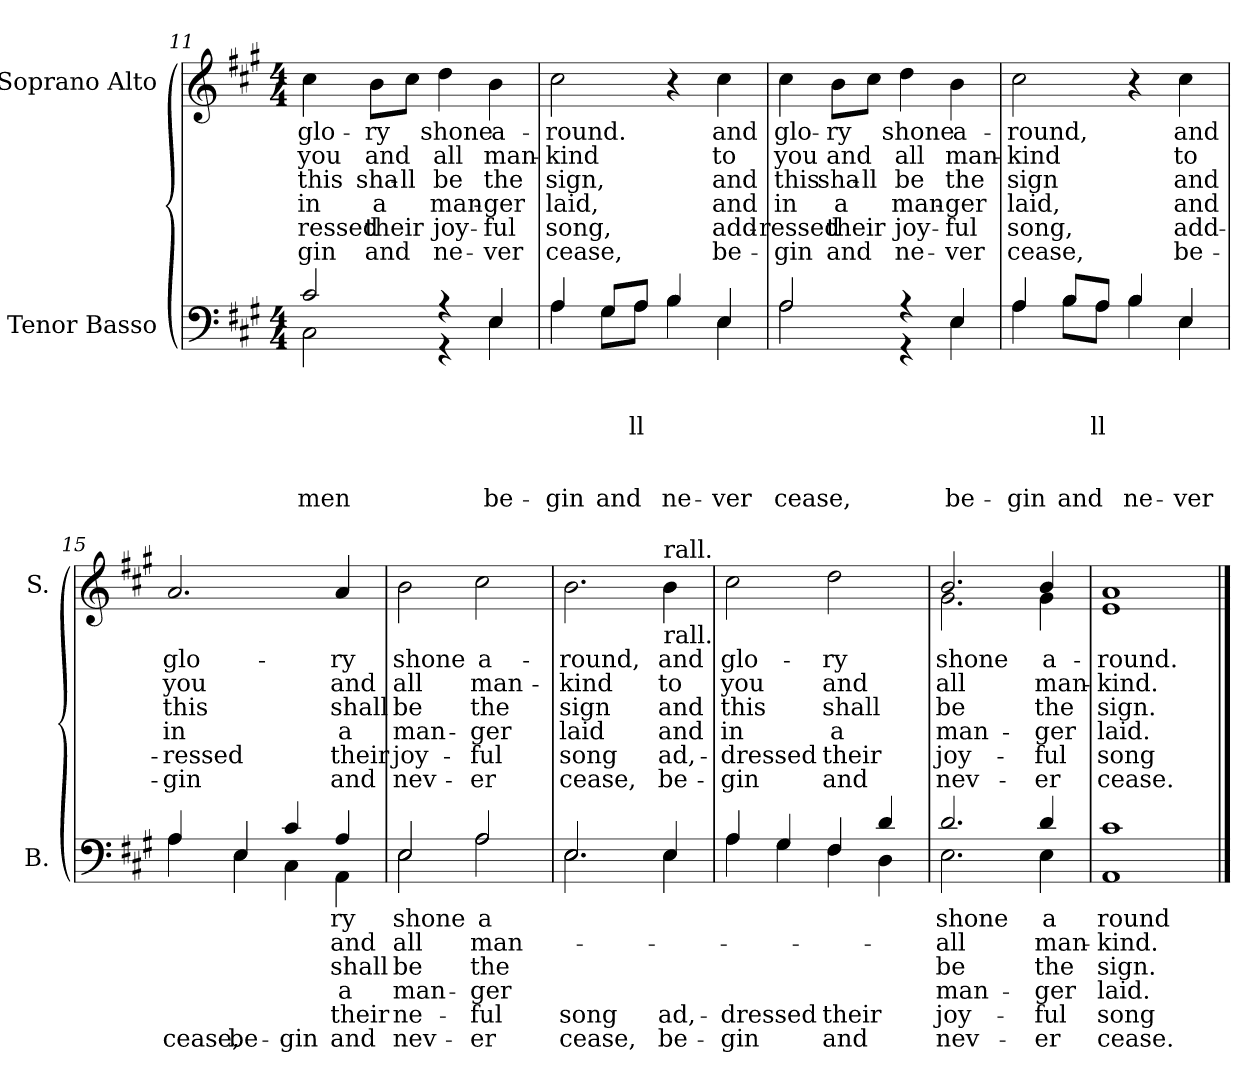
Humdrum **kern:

**kern	**text	**text	**text	**text	**text	**text	**kern	**text	**text	**text	**text	**text	**text
*part2	*part2	*part2	*part2	*part2	*part2	*part2	*part1	*part1	*part1	*part1	*part1	*part1	*part1
*staff2	*staff2	*staff2	*staff2	*staff2	*staff2	*staff2	*staff1	*staff1	*staff1	*staff1	*staff1	*staff1	*staff1
*I"Tenor Basso	*	*	*	*	*	*	*I"Soprano Alto	*	*	*	*	*	*
*I'B.	*	*	*	*	*	*	*I'S.	*	*	*	*	*	*
*clefF4	*	*	*	*	*	*	*clefG2	*	*	*	*	*	*
*k[f#c#g#]	*	*	*	*	*	*	*k[f#c#g#]	*	*	*	*	*	*
*A:	*	*	*	*	*	*	*A:	*	*	*	*	*	*
*M4/4	*	*	*	*	*	*	*M4/4	*	*	*	*	*	*
=11	=11	=11	=11	=11	=11	=11	=11	=11	=11	=11	=11	=11	=11
!	!LO:LY:b	!LO:LY:b	!LO:LY:b	!LO:LY:b	!LO:LY:b	!	!	!	!	!	!	!	!
*^	*	*	*	*	*	*	*	*	*	*	*	*	*
!	!	!	!	!	!	!	!LO:LY:b	!	!LO:LY:b	!LO:LY:b	!LO:LY:b	!LO:LY:b	!LO:LY:b	!LO:LY:b
2c#/	2C#\	.	.	.	.	.	men	4cc#\	glo-	you	this	in	-ressed	-gin
!	!	!	!	!	!	!	!	!	!LO:LY:b	!LO:LY:b	!LO:LY:b	!LO:LY:b	!LO:LY:b	!LO:LY:b
.	.	.	.	.	.	.	.	8b\L	-ry	and	sha-	a	their	and
!	!	!	!	!	!	!	!	!	!	!	!LO:LY:b	!	!	!
.	.	.	.	.	.	.	.	8cc#\J	.	.	-ll	.	.	.
!	!	!	!	!	!	!	!	!	!LO:LY:b	!LO:LY:b	!LO:LY:b	!LO:LY:b	!LO:LY:b	!LO:LY:b
4r	4r	.	.	.	.	.	.	4dd\	shone	all	be	man-	joy-	ne-
!	!	!LO:LY:b	!LO:LY:b	!LO:LY:b	!LO:LY:b	!LO:LY:b	!	!	!	!	!	!	!	!
!	!	!	!	!	!	!	!LO:LY:b	!	!LO:LY:b	!LO:LY:b	!LO:LY:b	!LO:LY:b	!LO:LY:b	!LO:LY:b
4E/	4E\	.	.	.	.	.	be-	4b\	a-	man-	the	-ger	-ful	-ver
!!LO:PB:g=z
=12	=12	=12	=12	=12	=12	=12	=12	=12	=12	=12	=12	=12	=12	=12
!	!	!LO:LY:b	!LO:LY:b	!LO:LY:b	!LO:LY:b	!LO:LY:b	!	!	!	!	!	!	!	!
!	!	!	!	!	!	!	!LO:LY:b	!	!LO:LY:b	!LO:LY:b	!LO:LY:b	!LO:LY:b	!LO:LY:b	!LO:LY:b
4A/	4A\	.	.	.	.	.	-gin	2cc#\	-round.	-kind	sign,	laid,	song,	cease,
!	!	!LO:LY:b	!LO:LY:b	!LO:LY:b	!LO:LY:b	!LO:LY:b	!	!	!	!	!	!	!	!
!	!	!	!	!	!	!	!LO:LY:b	!	!	!	!	!	!	!
8G#/L	8G#\L	.	.	.	.	.	and	.	.	.	.	.	.	.
!	!	!	!	!LO:LY:b	!	!	!	!	!	!	!	!	!	!
8A/J	8A\J	.	.	-ll	.	.	.	.	.	.	.	.	.	.
!	!	!LO:LY:b	!LO:LY:b	!LO:LY:b	!LO:LY:b	!LO:LY:b	!	!	!	!	!	!	!	!
!	!	!	!	!	!	!	!LO:LY:b	!	!	!	!	!	!	!
4B/	4B\	.	.	.	.	.	ne-	4r	.	.	.	.	.	.
!	!	!LO:LY:b	!LO:LY:b	!LO:LY:b	!LO:LY:b	!LO:LY:b	!	!	!	!	!	!	!	!
!	!	!	!	!	!	!	!LO:LY:b	!	!LO:LY:b	!LO:LY:b	!LO:LY:b	!LO:LY:b	!LO:LY:b	!LO:LY:b
4E/	4E\	.	.	.	.	.	-ver	4cc#\	and	to	and	and	add-	be-
=13	=13	=13	=13	=13	=13	=13	=13	=13	=13	=13	=13	=13	=13	=13
!	!	!LO:LY:b	!LO:LY:b	!LO:LY:b	!LO:LY:b	!LO:LY:b	!	!	!	!	!	!	!	!
!	!	!	!	!	!	!	!LO:LY:b	!	!LO:LY:b	!LO:LY:b	!LO:LY:b	!LO:LY:b	!LO:LY:b	!LO:LY:b
2A/	2A\	.	.	.	.	.	cease,	4cc#\	glo-	you	this	in	-ressed	-gin
!	!	!	!	!	!	!	!	!	!LO:LY:b	!LO:LY:b	!LO:LY:b	!LO:LY:b	!LO:LY:b	!LO:LY:b
.	.	.	.	.	.	.	.	8b\L	-ry	and	sha-	a	their	and
!	!	!	!	!	!	!	!	!	!	!	!LO:LY:b	!	!	!
.	.	.	.	.	.	.	.	8cc#\J	.	.	-ll	.	.	.
!	!	!	!	!	!	!	!	!	!LO:LY:b	!LO:LY:b	!LO:LY:b	!LO:LY:b	!LO:LY:b	!LO:LY:b
4r	4r	.	.	.	.	.	.	4dd\	shone	all	be	man-	joy-	ne-
!	!	!LO:LY:b	!LO:LY:b	!LO:LY:b	!LO:LY:b	!LO:LY:b	!	!	!	!	!	!	!	!
!	!	!	!	!	!	!	!LO:LY:b	!	!LO:LY:b	!LO:LY:b	!LO:LY:b	!LO:LY:b	!LO:LY:b	!LO:LY:b
4E/	4E\	.	.	.	.	.	be-	4b\	a-	man-	the	-ger	-ful	-ver
=14	=14	=14	=14	=14	=14	=14	=14	=14	=14	=14	=14	=14	=14	=14
!	!	!LO:LY:b	!LO:LY:b	!LO:LY:b	!LO:LY:b	!LO:LY:b	!	!	!	!	!	!	!	!
!	!	!	!	!	!	!	!LO:LY:b	!	!LO:LY:b	!LO:LY:b	!LO:LY:b	!LO:LY:b	!LO:LY:b	!LO:LY:b
4A/	4A\	.	.	.	.	.	-gin	2cc#\	-round,	-kind	sign	laid,	song,	cease,
!	!	!LO:LY:b	!LO:LY:b	!LO:LY:b	!LO:LY:b	!LO:LY:b	!	!	!	!	!	!	!	!
!	!	!	!	!	!	!	!LO:LY:b	!	!	!	!	!	!	!
8B/L	8B\L	.	.	.	.	.	and	.	.	.	.	.	.	.
!	!	!	!	!LO:LY:b	!	!	!	!	!	!	!	!	!	!
8A/J	8A\J	.	.	-ll	.	.	.	.	.	.	.	.	.	.
!	!	!LO:LY:b	!LO:LY:b	!LO:LY:b	!LO:LY:b	!LO:LY:b	!	!	!	!	!	!	!	!
!	!	!	!	!	!	!	!LO:LY:b	!	!	!	!	!	!	!
4B/	4B\	.	.	.	.	.	ne-	4r	.	.	.	.	.	.
!	!	!LO:LY:b	!LO:LY:b	!LO:LY:b	!LO:LY:b	!LO:LY:b	!	!	!	!	!	!	!	!
!	!	!	!	!	!	!	!LO:LY:b	!	!LO:LY:b	!LO:LY:b	!LO:LY:b	!LO:LY:b	!LO:LY:b	!LO:LY:b
4E/	4E\	.	.	.	.	.	-ver	4cc#\	and	to	and	and	add-	be-
=15	=15	=15	=15	=15	=15	=15	=15	=15	=15	=15	=15	=15	=15	=15
!	!	!LO:LY:b	!LO:LY:b	!LO:LY:b	!LO:LY:b	!LO:LY:b	!	!	!	!	!	!	!	!
!	!	!	!	!	!	!	!LO:LY:b	!	!LO:LY:b	!LO:LY:b	!LO:LY:b	!LO:LY:b	!LO:LY:b	!LO:LY:b
4A/	4A\	.	.	.	.	.	cease,	2.a/	glo-	you	this	in	-ressed	-gin
!	!	!LO:LY:b	!LO:LY:b	!LO:LY:b	!LO:LY:b	!LO:LY:b	!	!	!	!	!	!	!	!
!	!	!	!	!	!	!	!LO:LY:b	!	!	!	!	!	!	!
4E/	4E\	.	.	.	.	.	be-	.	.	.	.	.	.	.
!	!	!LO:LY:b	!LO:LY:b	!LO:LY:b	!LO:LY:b	!LO:LY:b	!	!	!	!	!	!	!	!
!	!	!	!	!	!	!	!LO:LY:b	!	!	!	!	!	!	!
4c#/	4C#\	.	.	.	.	.	-gin	.	.	.	.	.	.	.
!	!	!LO:LY:b	!LO:LY:b	!LO:LY:b	!LO:LY:b	!LO:LY:b	!LO:LY:b	!	!LO:LY:b	!LO:LY:b	!LO:LY:b	!LO:LY:b	!LO:LY:b	!LO:LY:b
4A/	4AA\	ry	and	shall	a	their	and	4a/	-ry	and	shall	a	their	and
=16	=16	=16	=16	=16	=16	=16	=16	=16	=16	=16	=16	=16	=16	=16
!	!	!LO:LY:b	!LO:LY:b	!LO:LY:b	!LO:LY:b	!LO:LY:b	!LO:LY:b	!	!LO:LY:b	!LO:LY:b	!LO:LY:b	!LO:LY:b	!LO:LY:b	!LO:LY:b
2E/	2E\	shone	all	be	man-	ne-	nev-	2b\	shone	all	be	man-	joy-	nev-
!	!	!LO:LY:b	!LO:LY:b	!LO:LY:b	!LO:LY:b	!LO:LY:b	!LO:LY:b	!	!LO:LY:b	!LO:LY:b	!LO:LY:b	!LO:LY:b	!LO:LY:b	!LO:LY:b
2A/	2A\	a	man-	the	-ger	-ful	-er	2cc#\	a-	man-	the	-ger	-ful	-er
!!LO:LB:g=z
=17	=17	=17	=17	=17	=17	=17	=17	=17	=17	=17	=17	=17	=17	=17
!	!	!LO:LY:b	!LO:LY:b	!LO:LY:b	!LO:LY:b	!	!LO:LY:b	!	!	!	!	!	!	!
!	!	!	!	!	!	!LO:LY:b	!	!	!LO:LY:b	!LO:LY:b	!LO:LY:b	!LO:LY:b	!LO:LY:b	!LO:LY:b
2.E/	2.E\	.	.	.	.	-song	cease,	2.b\	-round,	-kind	sign	laid	-song	cease,
!	!	!	!	!	!	!	!	!LO:TX:a:t=rall.	!	!	!	!	!	!
!	!	!	!	!	!	!	!	!LO:TX:b:t=rall.	!	!	!	!	!	!
!	!	!LO:LY:b	!LO:LY:b	!LO:LY:b	!LO:LY:b	!	!LO:LY:b	!	!	!	!	!	!	!
!	!	!	!	!	!	!LO:LY:b	!	!	!LO:LY:b	!LO:LY:b	!LO:LY:b	!LO:LY:b	!LO:LY:b	!LO:LY:b
4E/	4E\	.	.	.	.	ad,-	be-	4b\	and	to	and	and	ad,-	be-
=18	=18	=18	=18	=18	=18	=18	=18	=18	=18	=18	=18	=18	=18	=18
!	!	!LO:LY:b	!LO:LY:b	!LO:LY:b	!LO:LY:b	!	!LO:LY:b	!	!	!	!	!	!	!
!	!	!	!	!	!	!LO:LY:b	!	!	!LO:LY:b	!LO:LY:b	!LO:LY:b	!LO:LY:b	!LO:LY:b	!LO:LY:b
4A/	4A\	.	.	.	.	-dressed	-gin	2cc#\	glo-	you	this	in	-dressed	-gin
4G#/	4G#\	.	.	.	.	.	.	.	.	.	.	.	.	.
!	!	!LO:LY:b	!LO:LY:b	!LO:LY:b	!LO:LY:b	!	!LO:LY:b	!	!	!	!	!	!	!
!	!	!	!	!	!	!LO:LY:b	!	!	!LO:LY:b	!LO:LY:b	!LO:LY:b	!LO:LY:b	!LO:LY:b	!LO:LY:b
4F#/	4F#\	.	.	.	.	their	and	2dd\	-ry	and	shall	a	their	and
4d/	4D\	.	.	.	.	.	.	.	.	.	.	.	.	.
=19	=19	=19	=19	=19	=19	=19	=19	=19	=19	=19	=19	=19	=19	=19
!	!	!LO:LY:b	!LO:LY:b	!LO:LY:b	!LO:LY:b	!LO:LY:b	!LO:LY:b	!	!LO:LY:b	!LO:LY:b	!LO:LY:b	!LO:LY:b	!LO:LY:b	!LO:LY:b
*	*	*	*	*	*	*	*	*^	*	*	*	*	*	*
2.d/	2.E\	shone	all	be	man-	joy-	nev-	2.b/	2.g#\	shone	all	be	man-	joy-	nev-
!	!	!LO:LY:b	!LO:LY:b	!LO:LY:b	!LO:LY:b	!LO:LY:b	!LO:LY:b	!	!	!LO:LY:b	!LO:LY:b	!LO:LY:b	!LO:LY:b	!LO:LY:b	!LO:LY:b
4d/	4E\	a	man-	the	-ger	-ful	-er	4b/	4g#\	a-	man-	the	-ger	-ful	-er
=20	=20	=20	=20	=20	=20	=20	=20	=20	=20	=20	=20	=20	=20	=20	=20
!	!	!LO:LY:b	!LO:LY:b	!LO:LY:b	!LO:LY:b	!LO:LY:b	!LO:LY:b	!	!	!LO:LY:b	!LO:LY:b	!LO:LY:b	!LO:LY:b	!LO:LY:b	!LO:LY:b
1c#	1AA	round	-kind.	sign.	laid.	song	cease.	1a	1e	-round.	-kind.	sign.	laid.	song	cease.
*v	*v	*	*	*	*	*	*	*	*	*	*	*	*	*	*
*	*	*	*	*	*	*	*v	*v	*	*	*	*	*	*
==	==	==	==	==	==	==	==	==	==	==	==	==	==
*-	*-	*-	*-	*-	*-	*-	*-	*-	*-	*-	*-	*-	*-
